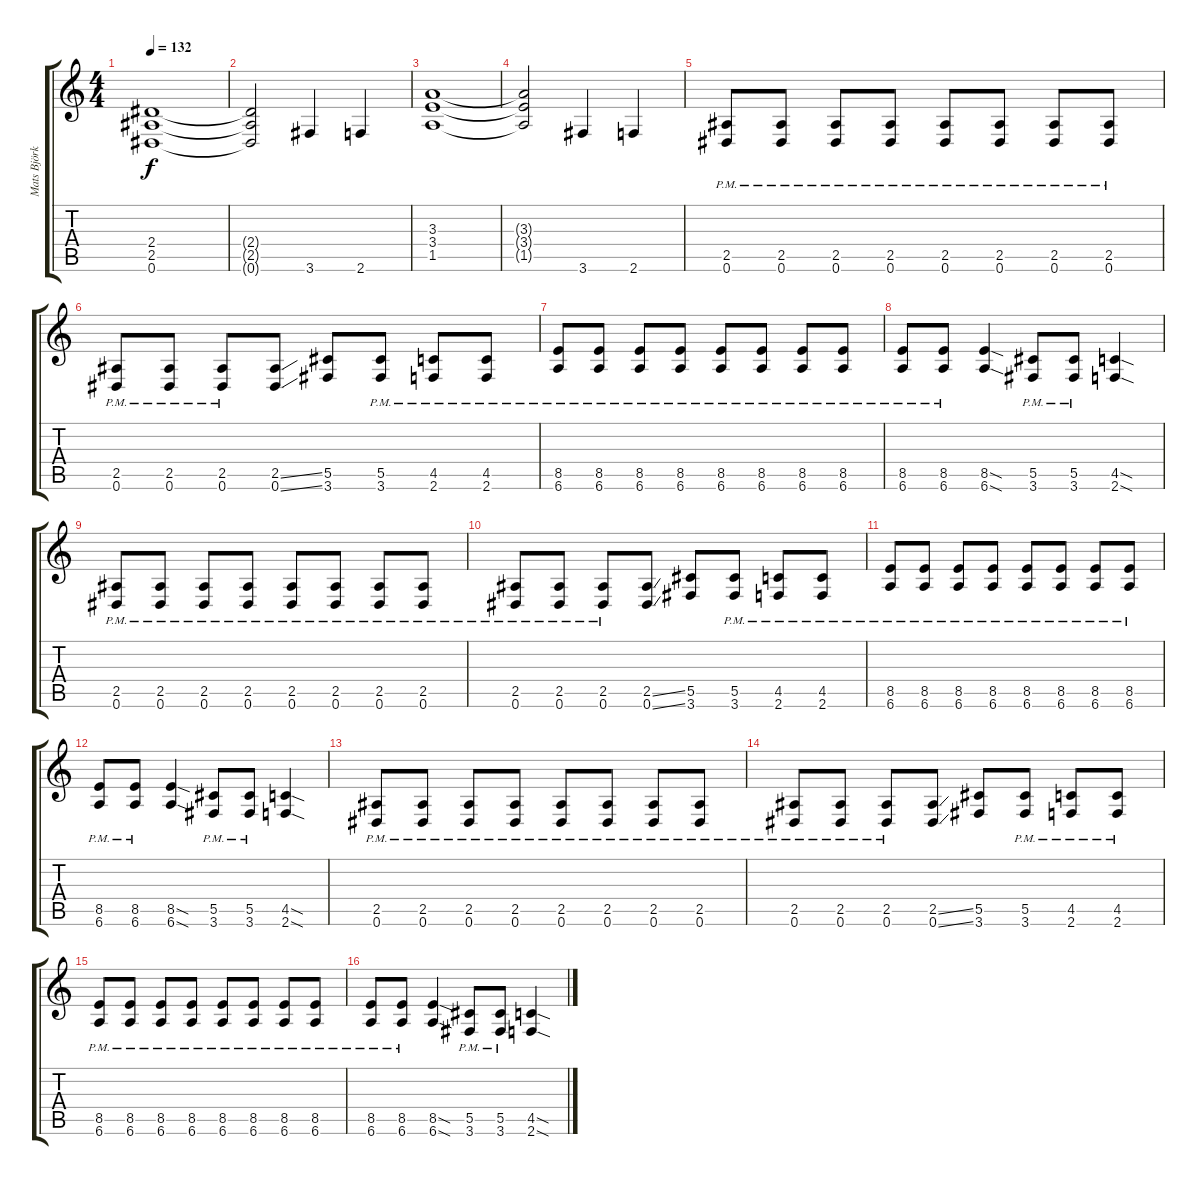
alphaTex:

\track ("Mats Björkman" "Mats Björk") {instrument distortionguitar}
\staff {score tabs}
\tuning (Eb4 Bb3 Gb3 Db3 Ab2 Eb2) {hide}
\ts (4 4)
\tempo 132
\clef g2
\ks c
(2.4 2.5 0.6).1{dy f} |
(2.4{t} 2.5{t} 0.6{t}).2 3.6.4 2.6.4 |
(3.3 3.4 1.5).1 |
(3.3{t} 3.4{t} 1.5{t}).2 3.6.4 2.6.4 |
(2.5{pm} 0.6{pm}).8 (2.5{pm} 0.6{pm}).8 (2.5{pm} 0.6{pm}).8 (2.5{pm} 0.6{pm}).8 (2.5{pm} 0.6{pm}).8 (2.5{pm} 0.6{pm}).8 (2.5{pm} 0.6{pm}).8 (2.5{pm} 0.6{pm}).8 |
(2.5{pm} 0.6{pm}).8 (2.5{pm} 0.6{pm}).8 (2.5{pm} 0.6{pm}).8 (2.5{ss} 0.6{ss}).8 (5.5 3.6).8 (5.5{pm} 3.6{pm}).8 (4.5{pm} 2.6{pm}).8 (4.5{pm} 2.6{pm}).8 |
(8.5{pm} 6.6{pm}).8 (8.5{pm} 6.6{pm}).8 (8.5{pm} 6.6{pm}).8 (8.5{pm} 6.6{pm}).8 (8.5{pm} 6.6{pm}).8 (8.5{pm} 6.6{pm}).8 (8.5{pm} 6.6{pm}).8 (8.5{pm} 6.6{pm}).8 |
(8.5{pm} 6.6{pm}).8 (8.5{pm} 6.6{pm}).8 (8.5{sod} 6.6{sod}).4 (5.5{pm} 3.6{pm}).8 (5.5{pm} 3.6{pm}).8 (4.5{sod} 2.6{sod}).4 |
(2.5{pm} 0.6{pm}).8 (2.5{pm} 0.6{pm}).8 (2.5{pm} 0.6{pm}).8 (2.5{pm} 0.6{pm}).8 (2.5{pm} 0.6{pm}).8 (2.5{pm} 0.6{pm}).8 (2.5{pm} 0.6{pm}).8 (2.5{pm} 0.6{pm}).8 |
(2.5{pm} 0.6{pm}).8 (2.5{pm} 0.6{pm}).8 (2.5{pm} 0.6{pm}).8 (2.5{ss} 0.6{ss}).8 (5.5 3.6).8 (5.5{pm} 3.6{pm}).8 (4.5{pm} 2.6{pm}).8 (4.5{pm} 2.6{pm}).8 |
(8.5{pm} 6.6{pm}).8 (8.5{pm} 6.6{pm}).8 (8.5{pm} 6.6{pm}).8 (8.5{pm} 6.6{pm}).8 (8.5{pm} 6.6{pm}).8 (8.5{pm} 6.6{pm}).8 (8.5{pm} 6.6{pm}).8 (8.5{pm} 6.6{pm}).8 |
(8.5{pm} 6.6{pm}).8 (8.5{pm} 6.6{pm}).8 (8.5{sod} 6.6{sod}).4 (5.5{pm} 3.6{pm}).8 (5.5{pm} 3.6{pm}).8 (4.5{sod} 2.6{sod}).4 |
(2.5{pm} 0.6{pm}).8 (2.5{pm} 0.6{pm}).8 (2.5{pm} 0.6{pm}).8 (2.5{pm} 0.6{pm}).8 (2.5{pm} 0.6{pm}).8 (2.5{pm} 0.6{pm}).8 (2.5{pm} 0.6{pm}).8 (2.5{pm} 0.6{pm}).8 |
(2.5{pm} 0.6{pm}).8 (2.5{pm} 0.6{pm}).8 (2.5{pm} 0.6{pm}).8 (2.5{ss} 0.6{ss}).8 (5.5 3.6).8 (5.5{pm} 3.6{pm}).8 (4.5{pm} 2.6{pm}).8 (4.5{pm} 2.6{pm}).8 |
(8.5{pm} 6.6{pm}).8 (8.5{pm} 6.6{pm}).8 (8.5{pm} 6.6{pm}).8 (8.5{pm} 6.6{pm}).8 (8.5{pm} 6.6{pm}).8 (8.5{pm} 6.6{pm}).8 (8.5{pm} 6.6{pm}).8 (8.5{pm} 6.6{pm}).8 |
(8.5{pm} 6.6{pm}).8 (8.5{pm} 6.6{pm}).8 (8.5{sod} 6.6{sod}).4 (5.5{pm} 3.6{pm}).8 (5.5{pm} 3.6{pm}).8 (4.5{sod} 2.6{sod}).4
